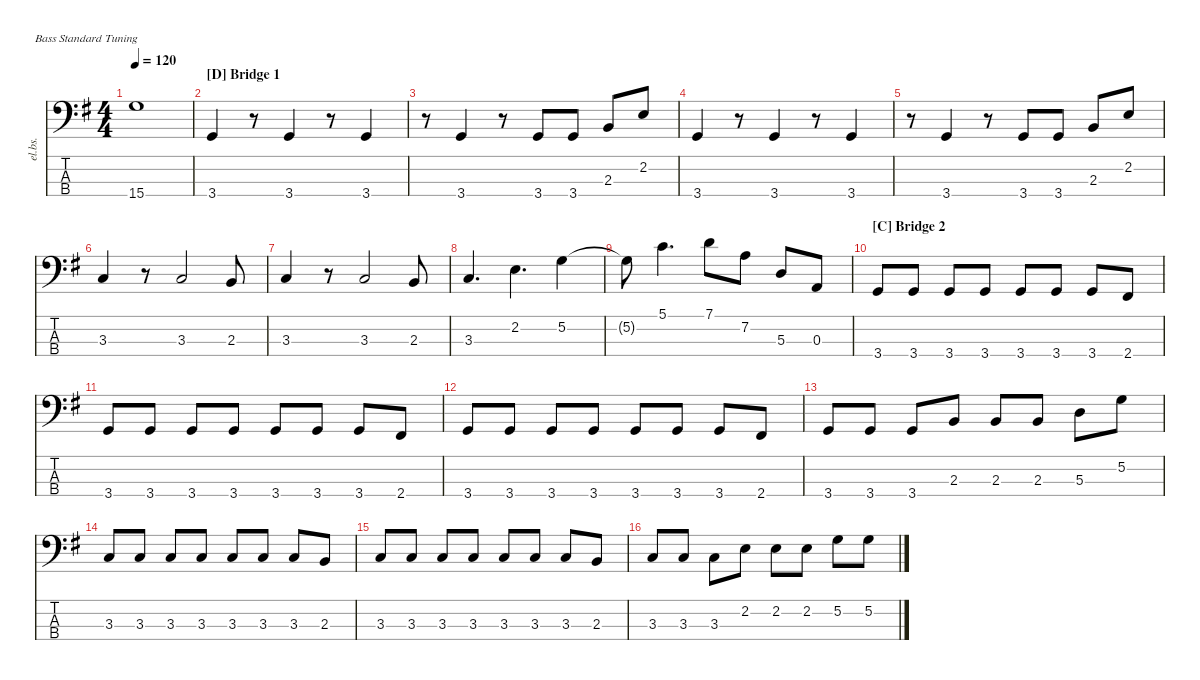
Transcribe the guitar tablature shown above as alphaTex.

\defaultSystemsLayout 4
\hideDynamics
\bracketExtendMode nobrackets
\track ("Bass" "el.bs.") {instrument electricbasspick}
\staff {score tabs}
\tuning (G2 D2 A1 E1)
\ts (4 4)
\tempo 120
\clef f4
\ks g
15.4{acc forcenatural}.1{dy mf beam Down} |
\section ("D" "Bridge 1")
3.4{acc forcenatural}.4{beam Up} r.8{beam Down} 3.4{acc forcenatural}.4{beam Up} r.8{beam Down} 3.4{acc forcenatural}.4{beam Up} |
r.8 3.4{acc forcenatural}.4 r.8 3.4{acc forcenatural}.8 3.4{acc forcenatural}.8 2.3{acc forcenatural}.8 2.2{acc forcenatural}.8 |
3.4{acc forcenatural}.4{beam Up} r.8{beam Down} 3.4{acc forcenatural}.4{beam Up} r.8{beam Down} 3.4{acc forcenatural}.4{beam Up} |
r.8{beam Down} 3.4{acc forcenatural}.4{beam Up} r.8{beam Down} 3.4{acc forcenatural}.8{beam Up} 3.4{acc forcenatural}.8{beam Up} 2.3{acc forcenatural}.8{beam Up} 2.2{acc forcenatural}.8{beam Up} |
3.3{acc forcenatural}.4{beam Up} r.8{beam Down} 3.3{acc forcenatural}.2{beam Up} 2.3{acc forcenatural}.8{beam Up} |
3.3{acc forcenatural}.4{beam Up} r.8{beam Down} 3.3{acc forcenatural}.2{beam Up} 2.3{acc forcenatural}.8{beam Up} |
3.3{acc forcenatural}.4{d beam Up} 2.2{acc forcenatural}.4{d beam Down} 5.2{acc forcenatural}.4{beam Down} |
5.2{t acc forcenatural}.8{beam Down} 5.1{acc forcenatural}.4{d beam Down} 7.1{acc forcenatural}.8{beam Down} 7.2{acc forcenatural}.8{beam Down} 5.3{acc forcenatural}.8{beam Up} 0.3{acc forcenatural}.8{beam Up} |
\section ("C" "Bridge 2")
3.4{acc forcenatural}.8{beam Up} 3.4{acc forcenatural}.8{beam Up} 3.4{acc forcenatural}.8{beam Up} 3.4{acc forcenatural}.8{beam Up} 3.4{acc forcenatural}.8{beam Up} 3.4{acc forcenatural}.8{beam Up} 3.4{acc forcenatural}.8{beam Up} 2.4{acc #}.8{beam Up} |
3.4{acc forcenatural}.8{beam Up} 3.4{acc forcenatural}.8{beam Up} 3.4{acc forcenatural}.8{beam Up} 3.4{acc forcenatural}.8{beam Up} 3.4{acc forcenatural}.8{beam Up} 3.4{acc forcenatural}.8{beam Up} 3.4{acc forcenatural}.8{beam Up} 2.4{acc #}.8{beam Up} |
3.4{acc forcenatural}.8{beam Up} 3.4{acc forcenatural}.8{beam Up} 3.4{acc forcenatural}.8{beam Up} 3.4{acc forcenatural}.8{beam Up} 3.4{acc forcenatural}.8{beam Up} 3.4{acc forcenatural}.8{beam Up} 3.4{acc forcenatural}.8{beam Up} 2.4{acc #}.8{beam Up} |
3.4{acc forcenatural}.8{beam Up} 3.4{acc forcenatural}.8{beam Up} 3.4{acc forcenatural}.8{beam Up} 2.3{acc forcenatural}.8{beam Up} 2.3{acc forcenatural}.8{beam Up} 2.3{acc forcenatural}.8{beam Up} 5.3{acc forcenatural}.8{beam Down} 5.2{acc forcenatural}.8{beam Down} |
3.3{acc forcenatural}.8{beam Up} 3.3{acc forcenatural}.8{beam Up} 3.3{acc forcenatural}.8{beam Up} 3.3{acc forcenatural}.8{beam Up} 3.3{acc forcenatural}.8{beam Up} 3.3{acc forcenatural}.8{beam Up} 3.3{acc forcenatural}.8{beam Up} 2.3{acc forcenatural}.8{beam Up} |
3.3{acc forcenatural}.8{beam Up} 3.3{acc forcenatural}.8{beam Up} 3.3{acc forcenatural}.8{beam Up} 3.3{acc forcenatural}.8{beam Up} 3.3{acc forcenatural}.8{beam Up} 3.3{acc forcenatural}.8{beam Up} 3.3{acc forcenatural}.8{beam Up} 2.3{acc forcenatural}.8{beam Up} |
3.3{acc forcenatural}.8{beam Up} 3.3{acc forcenatural}.8{beam Up} 3.3{acc forcenatural}.8{beam Down} 2.2{acc forcenatural}.8{beam Down} 2.2{acc forcenatural}.8{beam Down} 2.2{acc forcenatural}.8{beam Down} 5.2{acc forcenatural}.8{beam Down} 5.2{acc forcenatural}.8{beam Down}
